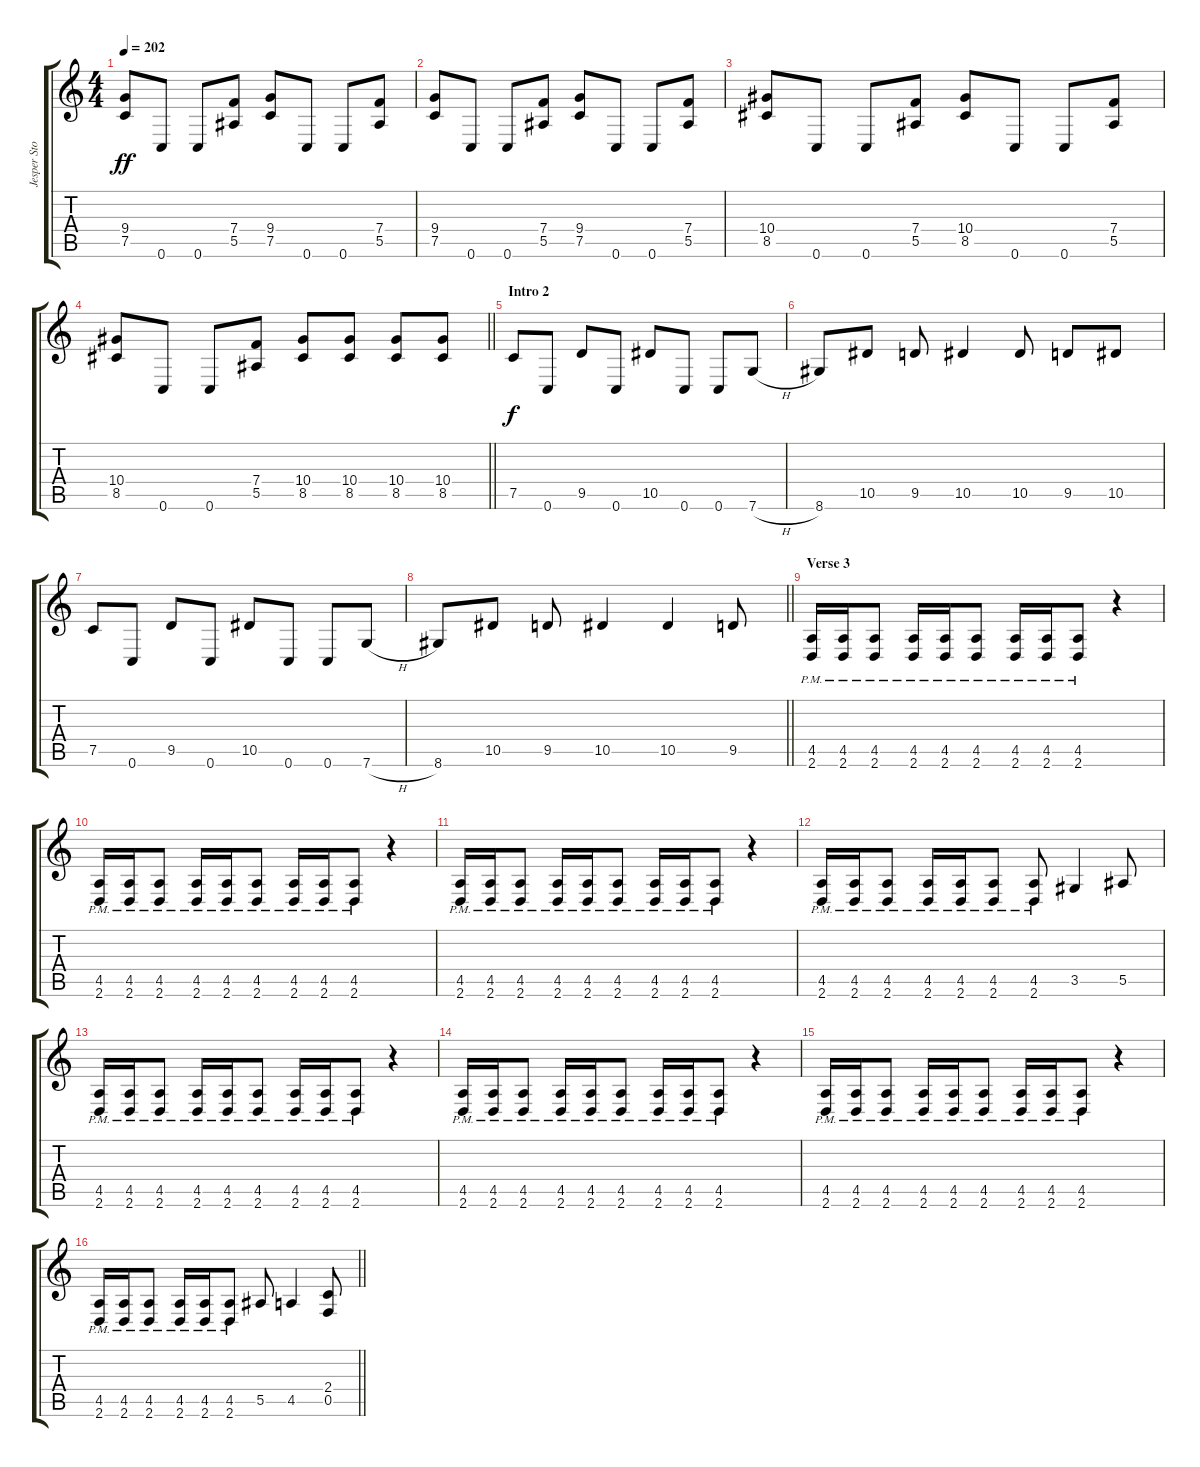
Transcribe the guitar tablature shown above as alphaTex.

\track ("Jesper Stormbläd" "Jesper Sto") {instrument distortionguitar}
\staff {score tabs}
\tuning (C4 G3 Eb3 Bb2 F2 C2) {hide}
\ts (4 4)
\tempo 202
\clef g2
\ks c
(9.4 7.5).8{dy ff} 0.6.8 0.6.8 (7.4 5.5).8 (9.4 7.5).8 0.6.8 0.6.8 (7.4 5.5).8 |
(9.4 7.5).8 0.6.8 0.6.8 (7.4 5.5).8 (9.4 7.5).8 0.6.8 0.6.8 (7.4 5.5).8 |
(10.4 8.5).8 0.6.8 0.6.8 (7.4 5.5).8 (10.4 8.5).8 0.6.8 0.6.8 (7.4 5.5).8 |
\barLineRight lightlight
(10.4 8.5).8 0.6.8 0.6.8 (7.4 5.5).8 (10.4 8.5).8 (10.4 8.5).8 (10.4 8.5).8 (10.4 8.5).8 |
\section ("" "Intro 2")
7.5.8{dy f} 0.6.8 9.5.8 0.6.8 10.5.8 0.6.8 0.6.8 7.6{h}.8 |
8.6.8 10.5.8 9.5.8 10.5.4 10.5.8 9.5.8 10.5.8 |
7.5.8 0.6.8 9.5.8 0.6.8 10.5.8 0.6.8 0.6.8 7.6{h}.8 |
\barLineRight lightlight
8.6.8 10.5.8 9.5.8 10.5.4 10.5.4 9.5.8 |
\section ("" "Verse 3")
(4.5{pm} 2.6{pm}).16 (4.5{pm} 2.6{pm}).16 (4.5{pm} 2.6{pm}).8 (4.5{pm} 2.6{pm}).16 (4.5{pm} 2.6{pm}).16 (4.5{pm} 2.6{pm}).8 (4.5{pm} 2.6{pm}).16 (4.5{pm} 2.6{pm}).16 (4.5{pm} 2.6{pm}).8 r.4 |
(4.5{pm} 2.6{pm}).16 (4.5{pm} 2.6{pm}).16 (4.5{pm} 2.6{pm}).8 (4.5{pm} 2.6{pm}).16 (4.5{pm} 2.6{pm}).16 (4.5{pm} 2.6{pm}).8 (4.5{pm} 2.6{pm}).16 (4.5{pm} 2.6{pm}).16 (4.5{pm} 2.6{pm}).8 r.4 |
(4.5{pm} 2.6{pm}).16 (4.5{pm} 2.6{pm}).16 (4.5{pm} 2.6{pm}).8 (4.5{pm} 2.6{pm}).16 (4.5{pm} 2.6{pm}).16 (4.5{pm} 2.6{pm}).8 (4.5{pm} 2.6{pm}).16 (4.5{pm} 2.6{pm}).16 (4.5{pm} 2.6{pm}).8 r.4 |
(4.5{pm} 2.6{pm}).16 (4.5{pm} 2.6{pm}).16 (4.5{pm} 2.6{pm}).8 (4.5{pm} 2.6{pm}).16 (4.5{pm} 2.6{pm}).16 (4.5{pm} 2.6{pm}).8 (4.5{pm} 2.6{pm}).8 3.5.4 5.5.8 |
(4.5{pm} 2.6{pm}).16 (4.5{pm} 2.6{pm}).16 (4.5{pm} 2.6{pm}).8 (4.5{pm} 2.6{pm}).16 (4.5{pm} 2.6{pm}).16 (4.5{pm} 2.6{pm}).8 (4.5{pm} 2.6{pm}).16 (4.5{pm} 2.6{pm}).16 (4.5{pm} 2.6{pm}).8 r.4 |
(4.5{pm} 2.6{pm}).16 (4.5{pm} 2.6{pm}).16 (4.5{pm} 2.6{pm}).8 (4.5{pm} 2.6{pm}).16 (4.5{pm} 2.6{pm}).16 (4.5{pm} 2.6{pm}).8 (4.5{pm} 2.6{pm}).16 (4.5{pm} 2.6{pm}).16 (4.5{pm} 2.6{pm}).8 r.4 |
(4.5{pm} 2.6{pm}).16 (4.5{pm} 2.6{pm}).16 (4.5{pm} 2.6{pm}).8 (4.5{pm} 2.6{pm}).16 (4.5{pm} 2.6{pm}).16 (4.5{pm} 2.6{pm}).8 (4.5{pm} 2.6{pm}).16 (4.5{pm} 2.6{pm}).16 (4.5{pm} 2.6{pm}).8 r.4 |
\barLineRight lightlight
(4.5{pm} 2.6{pm}).16 (4.5{pm} 2.6{pm}).16 (4.5{pm} 2.6{pm}).8 (4.5{pm} 2.6{pm}).16 (4.5{pm} 2.6{pm}).16 (4.5{pm} 2.6{pm}).8 5.5.8 4.5.4 (2.4 0.5).8
